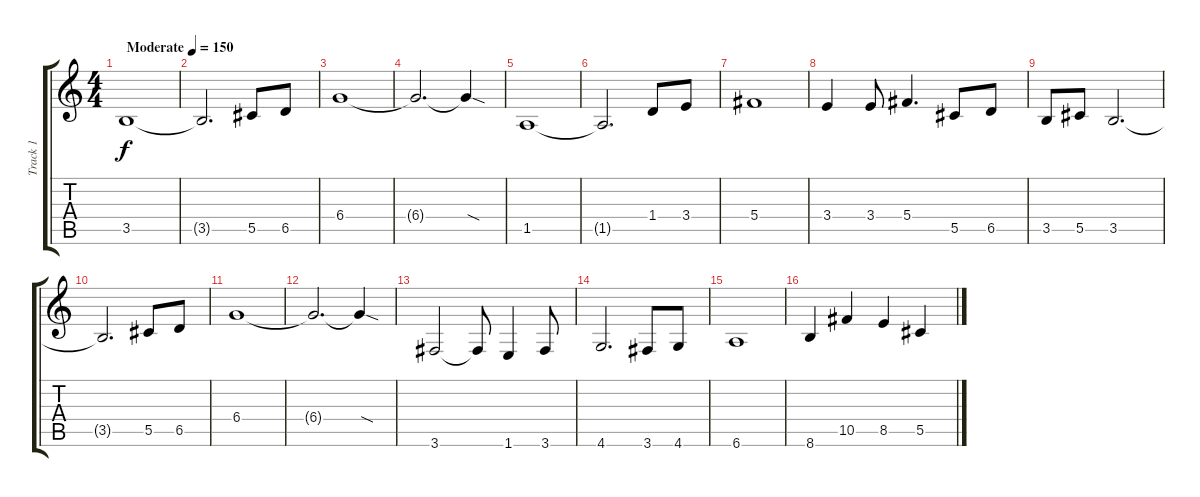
\track ("Track 1" "Track 1") {instrument distortionguitar}
\staff {score tabs}
\tuning (Eb4 Bb3 Gb3 Db3 Ab2 Eb2) {hide}
\ts (4 4)
\tempo (150 "Moderate")
\clef g2
\ks c
3.5.1{dy f instrument distortionguitar} |
3.5{t}.2{d} 5.5.8 6.5.8 |
6.4.1 |
6.4{t}.2{d} 6.4{sod t}.4 |
1.5.1 |
1.5{t}.2{d} 1.4.8 3.4.8 |
5.4.1 |
3.4.4 3.4.8 5.4.4{d} 5.5.8 6.5.8 |
3.5.8 5.5.8 3.5.2{d} |
3.5{t}.2{d} 5.5.8 6.5.8 |
6.4.1 |
6.4{t}.2{d} 6.4{sod t}.4 |
3.6.2 3.6{t}.8 1.6.4 3.6.8 |
4.6.2{d} 3.6.8 4.6.8 |
6.6.1 |
8.6.4 10.5.4 8.5.4 5.5.4
